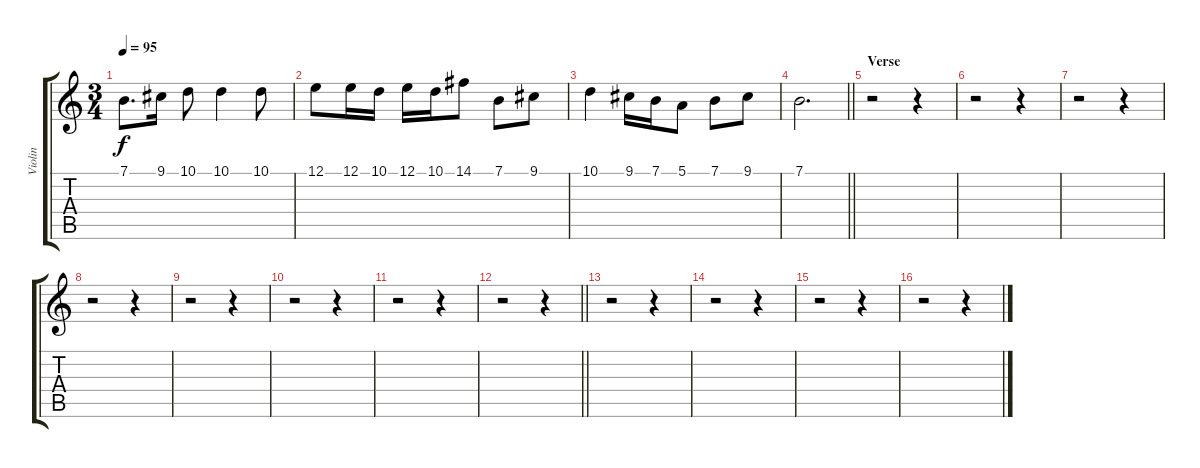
\track ("Violin" "Violin") {instrument violin}
\staff {score tabs}
\tuning (E4 B3 G3 D3 A2 E2) {hide}
\ts (3 4)
\tempo 95
\clef g2
\ks c
7.1.8{d dy f} 9.1.16 10.1.8 10.1.4 10.1.8 |
12.1.8 12.1.16 10.1.16 12.1.16 10.1.16 14.1.8 7.1.8 9.1.8 |
10.1.4 9.1.16 7.1.16 5.1.8 7.1.8 9.1.8 |
\barLineRight lightlight
7.1.2{d} |
\section ("" "Verse")
r.2 r.4 |
r.2 r.4 |
r.2 r.4 |
r.2 r.4 |
r.2 r.4 |
r.2 r.4 |
r.2 r.4 |
\barLineRight lightlight
r.2 r.4 |
\section ("" "")
r.2 r.4 |
r.2 r.4 |
r.2 r.4 |
r.2 r.4
